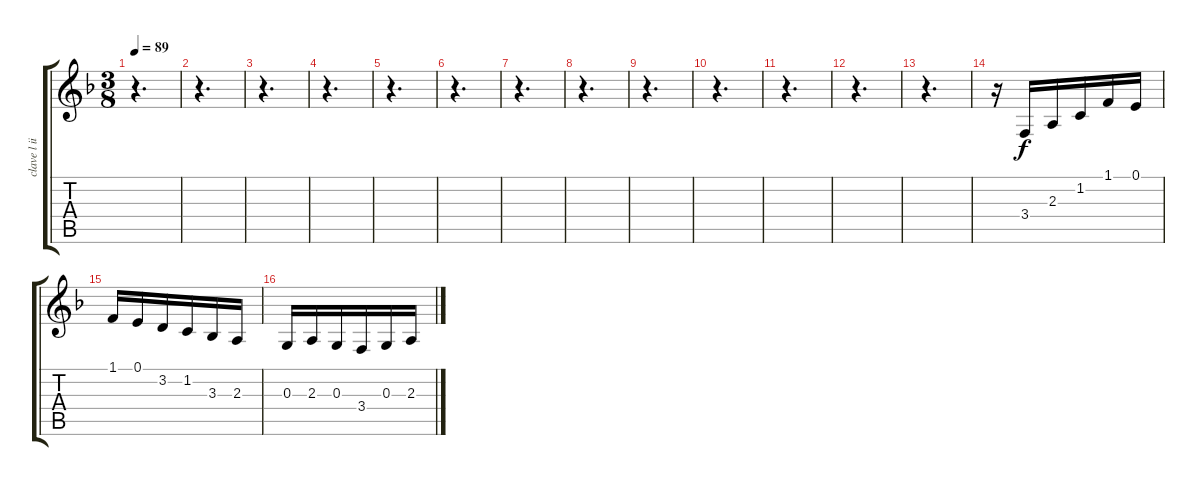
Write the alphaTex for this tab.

\track ("clave l ii" "clave l ii") {instrument harpsichord}
\staff {score tabs}
\tuning (E4 B3 G3 D3 A2 E2) {hide}
\ts (3 8)
\tempo 89
\clef g2
\ks dminor
r.4{d dy f} |
r.4{d} |
r.4{d} |
r.4{d} |
r.4{d} |
r.4{d} |
r.4{d} |
r.4{d} |
r.4{d} |
r.4{d} |
r.4{d} |
r.4{d} |
r.4{d} |
r.16 3.4.16 2.3.16 1.2.16 1.1.16 0.1.16 |
1.1.16 0.1.16 3.2.16 1.2.16 3.3.16 2.3.16 |
0.3.16 2.3.16 0.3.16 3.4.16 0.3.16 2.3.16
